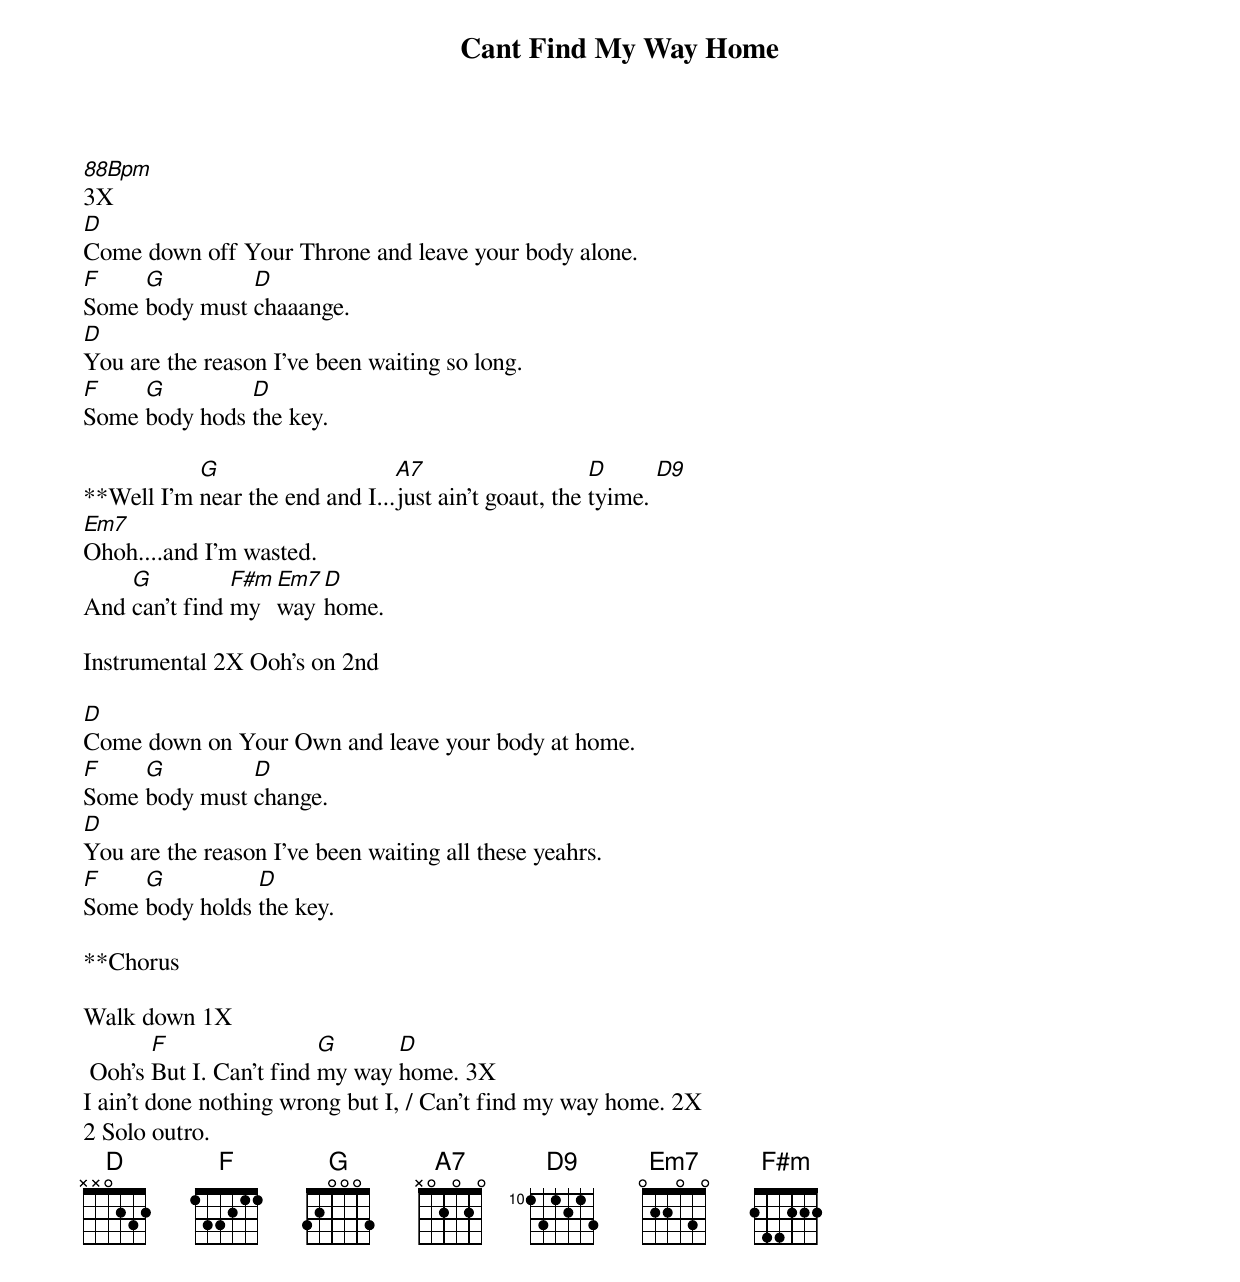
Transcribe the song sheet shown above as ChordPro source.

{t:Cant Find My Way Home}
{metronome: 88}
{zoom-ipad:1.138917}
[88Bpm]
3X
[D]Come down off Your Throne and leave your body alone.
[F]Some [G]body must [D]chaaange.
[D]You are the reason I've been waiting so long.
[F]Some [G]body hods [D]the key.

**Well I'm [G]near the end and I...[A7]just ain't goaut, the [D]tyime. [D9]
[Em7]Ohoh....and I'm wasted.
And [G]can't find [F#m]my [Em7]way [D]home.

Instrumental 2X Ooh's on 2nd

[D]Come down on Your Own and leave your body at home.
[F]Some [G]body must [D]change.
[D]You are the reason I've been waiting all these yeahrs.
[F]Some [G]body holds [D]the key.

**Chorus

Walk down 1X
 Ooh's [F]But I. Can't find [G]my way [D]home. 3X
I ain't done nothing wrong but I, / Can’t find my way home. 2X
2 Solo outro.
